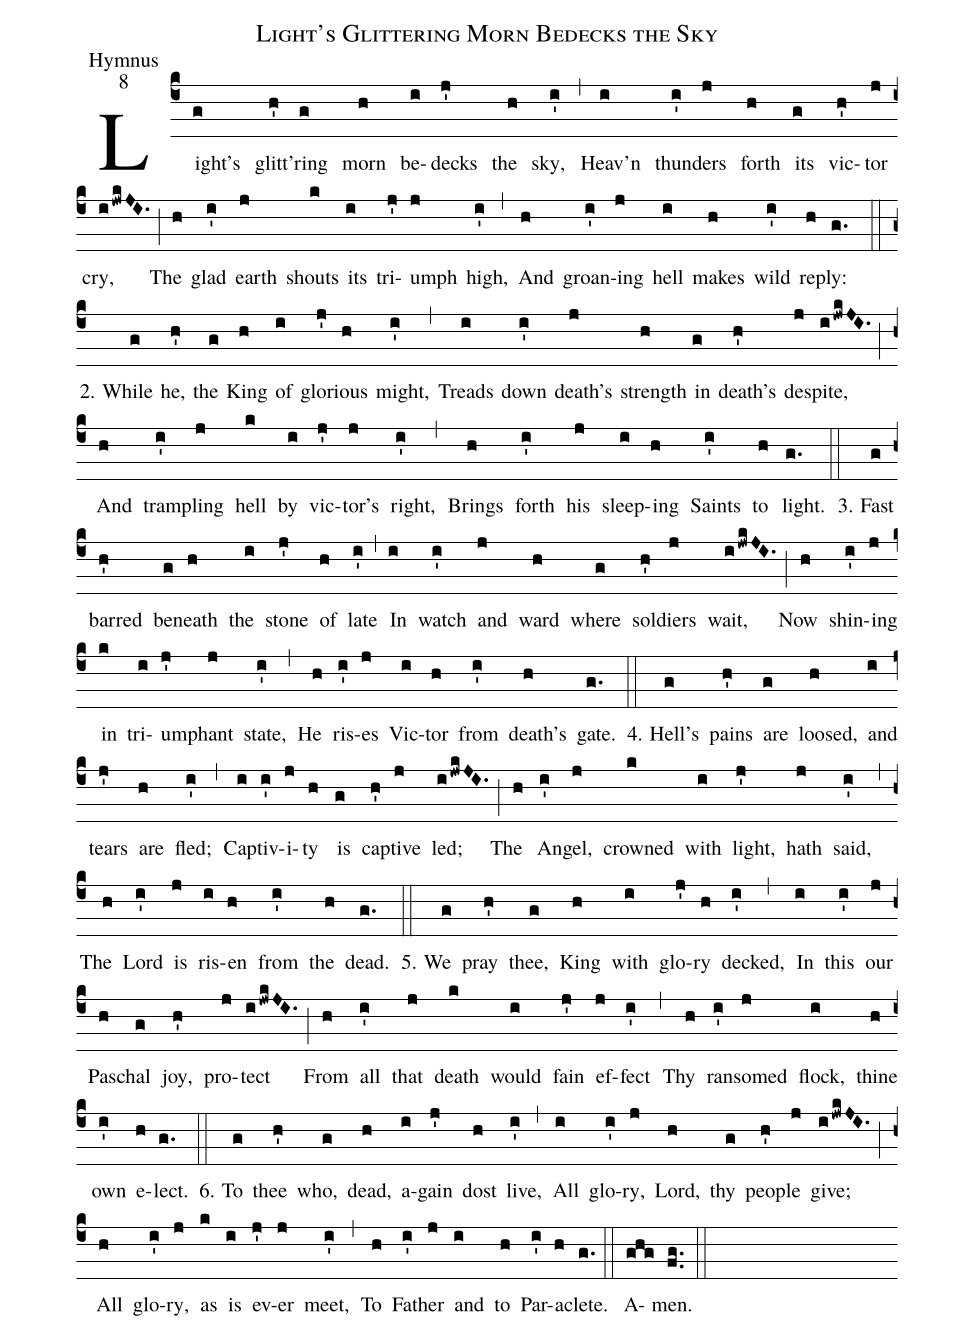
name: Light's Glittering Morn Bedecks the Sky;
office-part: Hymnus;
mode: 8;
%%
(c4)Light's(g) glitt(h')'ring(g) morn(h) be(i)decks(j') the(h) sky,(i') (,)

Heav'n(i) thun(i')ders(j) forth(h) its(g) vic(h')tor(j) cry,(ijwk/JI.) (;)

The(h) glad(i') earth(j) shouts(k) its(i) tri(j')umph(j) high,(i') (,)

And(h) groan(i')ing(j) hell(i) makes(h) wild(i') re(h)ply:(g.) (::)

2. While(g) he,(h') the(g) King(h) of(i) glor(j')ious(h) might,(i') (,)

Treads(i) down(i') death's(j) strength(h) in(g) death's(h') de(j)spite,(ijwk/JI.) (;)

And(h) tram(i')pling(j) hell(k) by(i) vic(j')tor's(j) right,(i') (,)

Brings(h) forth(i') his(j) sleep(i)ing(h) Saints(i') to(h) light.(g.) (::)

3. Fast(g) barred(h') be(g)neath(h) the(i) stone(j') of(h) late(i') (,)

In(i) watch(i') and(j) ward(h) where(g) sol(h')diers(j) wait,(ijwk/JI.) (;)

Now(h) shin(i')ing(j) in(k) tri(i)um(j')phant(j) state,(i') (,)

He(h) ris(i')es(j) Vic(i)tor(h) from(i') death's(h) gate.(g.) (::)

4. Hell's(g) pains(h') are(g) loosed,(h) and(i) tears(j') are(h) fled;(i') (,)

Cap(i)tiv(i')i(j)ty(h) is(g) cap(h')tive(j) led;(ijwk/JI.) (;)

The(h) An(i')gel,(j) crowned(k) with(i) light,(j') hath(j) said,(i') (,)

The(h) Lord(i') is(j) ris(i)en(h) from(i') the(h) dead.(g.) (::)

5. We(g) pray(h') thee,(g) King(h) with(i) glo(j')ry(h) decked,(i') (,)

In(i) this(i') our(j) Pas(h)chal(g) joy,(h') pro(j)tect(ijwk/JI.) (;)

From(h) all(i') that(j) death(k) would(i) fain(j') ef(j)fect(i') (,)

Thy(h) ran(i')somed(j) flock,(i) thine(h) own(i') e(h)lect.(g.) (::)

6. To(g) thee(h') who,(g) dead,(h) a(i)gain(j') dost(h) live,(i') (,)

All(i) glo(i')ry,(j) Lord,(h) thy(g) peo(h')ple(j) give;(ijwk/JI.) (;)

All(h) glo(i')ry,(j) as(k) is(i) ev(j')er(j) meet,(i') (,) To(h) Fa(i')ther(j) and(i) to(h) Par(i')a(h)clete.(g.) (::)

A(ghg)men.(f.g.) (::)
